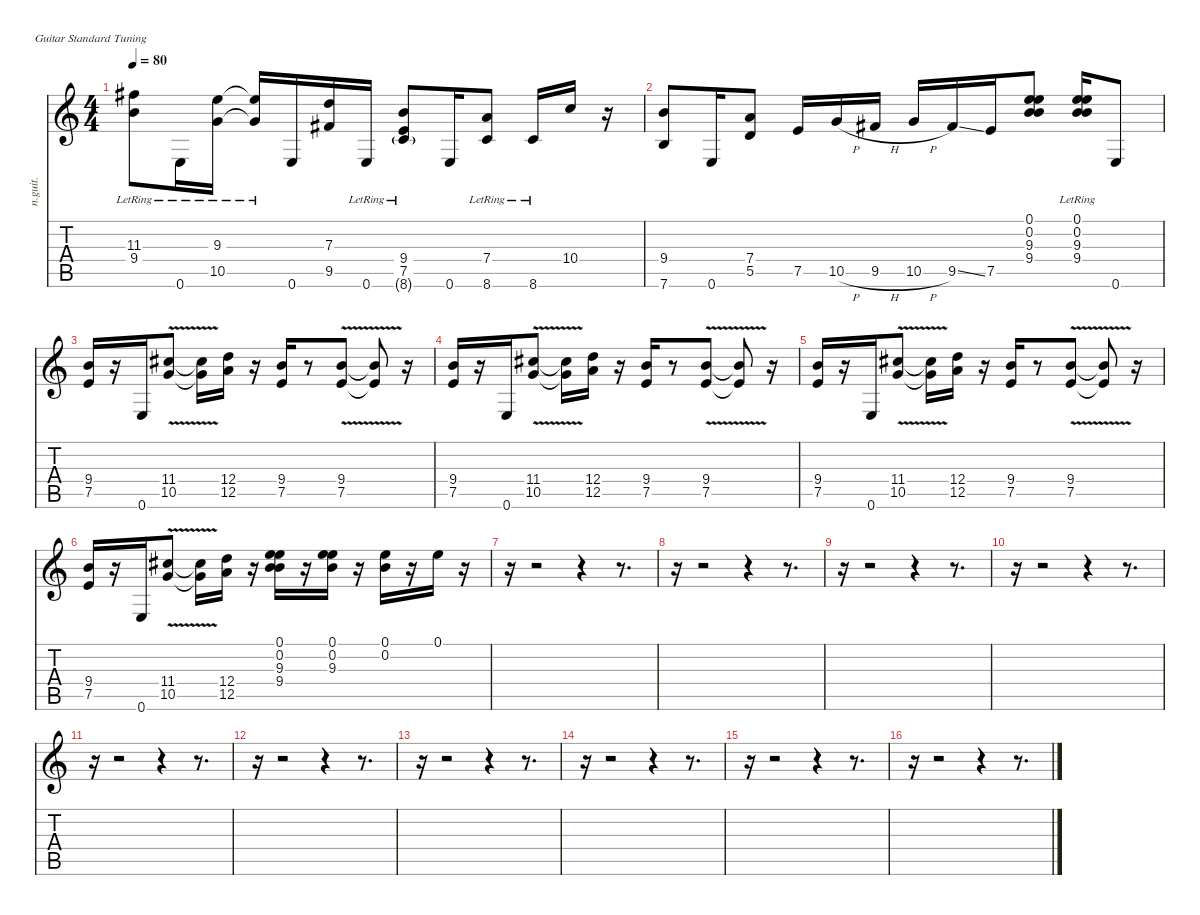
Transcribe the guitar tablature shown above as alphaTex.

\defaultSystemsLayout 4
\hideDynamics
\bracketExtendMode nobrackets
\otherSystemsTrackNameOrientation horizontal
\track ("Guitare Clean" "n.guit.") {instrument acousticguitarnylon}
\staff {score tabs}
\tuning (E4 B3 G3 D3 A2 E2)
\ts (4 4)
\tempo 80
\clef g2
\ks c
(11.3{lr acc #} 9.4{lr}).8{dy f beam Down} 0.6{lr}.16{beam Down} (9.3{lr} 10.5{lr}).16{beam Down} (9.3{lr t} 10.5{lr t}).16{beam Up} 0.6.16{beam Up} (7.3 9.5{acc #}).16{beam Up} 0.6{lr}.16{beam Up} (9.4{lr} 7.5{lr} 8.6{g}).8{beam Up} 0.6.16{beam Up} (7.4{lr} 8.6{lr}).8{beam Up} 8.6{lr}.16{beam Up} 10.4.16{beam Up} r.16{beam Up} |
(9.4 7.6).8{beam Up} 0.6.16{beam Up} (7.4 5.5).8{beam Up} 7.5.16{beam Up} 10.5{h}.16{beam Up} 9.5{h acc #}.16{beam Up} 10.5{h}.16{beam Up} 9.5{ss acc #}.16{beam Up} 7.5.16{beam Up} (0.1 0.2 9.3 9.4).8{beam Up} (0.1{lr} 0.2{lr} 9.3{lr} 9.4).16{beam Up} 0.6.8{beam Up} |
(9.4 7.5).16{beam Up} r.16{beam Up} 0.6.16{beam Up} (11.4{v acc #} 10.5{v}).8{beam Up} (11.4{v t acc #} 10.5{v t}).16{beam Down} (12.4 12.5).16{beam Down} r.16{beam Down} (9.4 7.5).16{beam Up} r.8{beam Up} (9.4{v} 7.5{v}).8{beam Up} (9.4{v t} 7.5{v t}).8{beam Up} r.16{beam Up} |
(9.4 7.5).16{beam Up} r.16{beam Up} 0.6.16{beam Up} (11.4{v acc #} 10.5{v}).8{beam Up} (11.4{v t acc #} 10.5{v t}).16{beam Down} (12.4 12.5).16{beam Down} r.16{beam Down} (9.4 7.5).16{beam Up} r.8{beam Up} (9.4{v} 7.5{v}).8{beam Up} (9.4{v t} 7.5{v t}).8{beam Up} r.16{beam Up} |
(9.4 7.5).16{beam Up} r.16{beam Up} 0.6.16{beam Up} (11.4{v acc #} 10.5{v}).8{beam Up} (11.4{v t acc #} 10.5{v t}).16{beam Down} (12.4 12.5).16{beam Down} r.16{beam Down} (9.4 7.5).16{beam Up} r.8{beam Up} (9.4{v} 7.5{v}).8{beam Up} (9.4{v t} 7.5{v t}).8{beam Up} r.16{beam Up} |
(9.4 7.5).16{beam Up} r.16{beam Up} 0.6.16{beam Up} (11.4{v acc #} 10.5{v}).8{beam Up} (11.4{v t acc #} 10.5{v t}).16{beam Down} (12.4 12.5).16{beam Down} r.16{beam Down} (0.1 0.2 9.3 9.4).16{beam Down} r.16{beam Down} (0.1 0.2 9.3).16{beam Down} r.16{beam Down} (0.1 0.2).16{beam Down} r.16{beam Down} 0.1.16{beam Down} r.16{beam Down} |
r.16{beam Down} r.2{beam Down} r.4{beam Down} r.8{d beam Down} |
r.16{beam Down} r.2{beam Down} r.4{beam Down} r.8{d beam Down} |
r.16{beam Down} r.2{beam Down} r.4{beam Down} r.8{d beam Down} |
r.16{beam Down} r.2{beam Down} r.4{beam Down} r.8{d beam Down} |
r.16{beam Down} r.2{beam Down} r.4{beam Down} r.8{d beam Down} |
r.16{beam Down} r.2{beam Down} r.4{beam Down} r.8{d beam Down} |
r.16{beam Down} r.2{beam Down} r.4{beam Down} r.8{d beam Down} |
r.16{beam Down} r.2{beam Down} r.4{beam Down} r.8{d beam Down} |
r.16{beam Down} r.2{beam Down} r.4{beam Down} r.8{d beam Down} |
r.16{beam Down} r.2{beam Down} r.4{beam Down} r.8{d beam Down}
